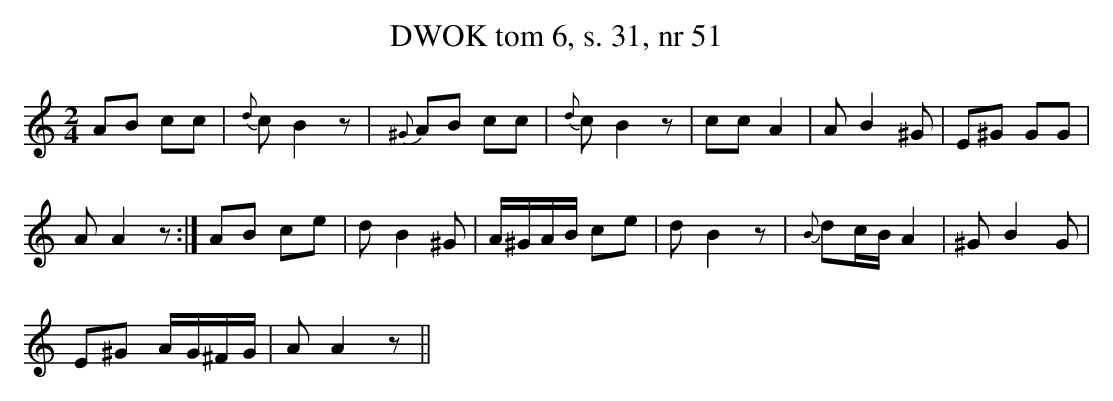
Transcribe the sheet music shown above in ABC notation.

X:1
T:DWOK tom 6, s. 31, nr 51
L:1/16
M:2/4
K:C
A2B2 c2c2|{d}c2B4z2|{^G}A2B2 c2c2|{d}c2B4z2|c2c2 A4|A2B4^G2|E2^G2 G2G2|
A2A4z2:|A2B2 c2e2|d2B4^G2|A^GAB c2e2|d2B4z2|{B}d2cB A4|^G2B4G2|
E2^G2 AG^FG|A2A4z2||
